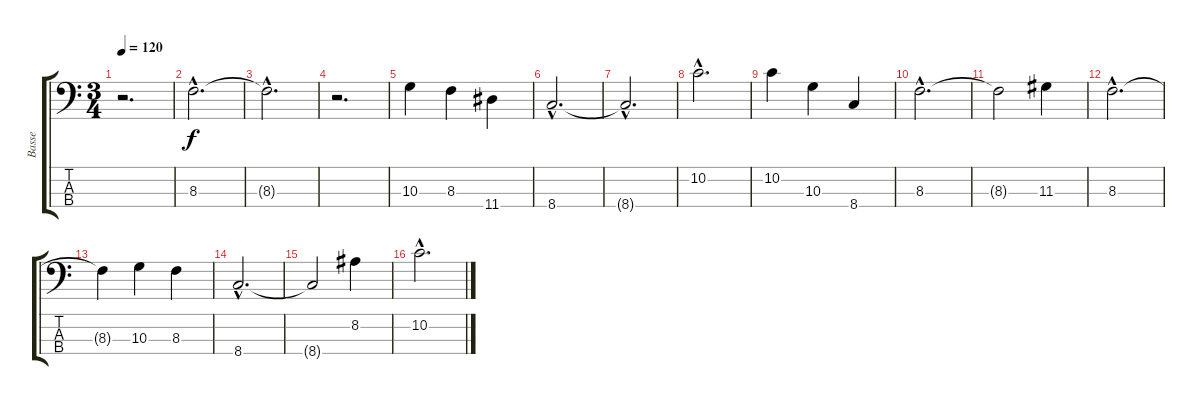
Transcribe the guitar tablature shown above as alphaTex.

\track ("Basse" "Basse") {instrument acousticguitarnylon}
\staff {score tabs}
\tuning (G2 D2 A1 E1) {hide}
\ts (3 4)
\tempo 120
\clef f4
\ks c
r.2{d dy f} |
8.3{hac}.2{d} |
8.3{hac t}.2{d} |
r.2{d} |
10.3.4 8.3.4 11.4.4 |
8.4{hac}.2{d} |
8.4{hac t}.2{d} |
10.2{hac}.2{d} |
10.2.4 10.3.4 8.4.4 |
8.3{hac}.2{d} |
8.3{t}.2 11.3.4 |
8.3{hac}.2{d} |
8.3{t}.4 10.3.4 8.3.4 |
8.4{hac}.2{d} |
8.4{t}.2 8.2.4 |
10.2{hac}.2{d}
